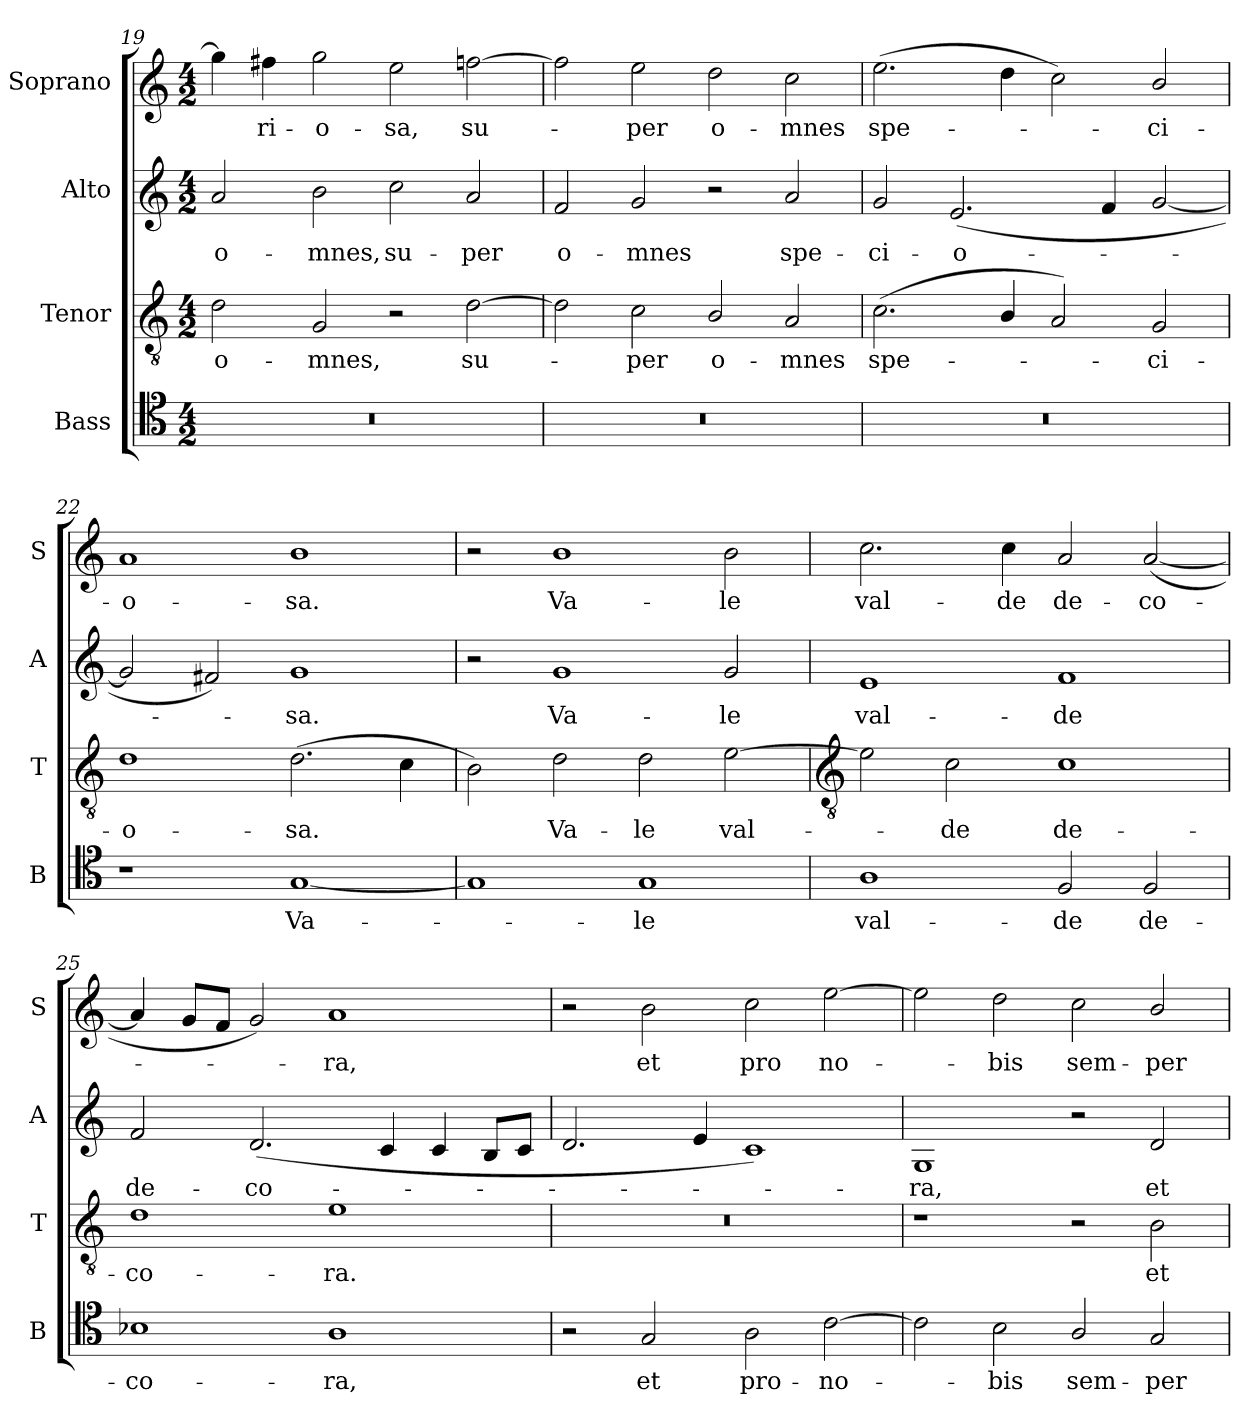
**kern	**text	**kern	**text	**kern	**text	**kern	**text
*part4	*part4	*part3	*part3	*part2	*part2	*part1	*part1
*staff4	*staff4	*staff3	*staff3	*staff2	*staff2	*staff1	*staff1
*I"Bass	*	*I"Tenor	*	*I"Alto	*	*I"Soprano	*
*I'B	*	*I'T	*	*I'A	*	*I'S	*
*clefC4	*	*clefGv2	*	*clefG2	*	*clefG2	*
*k[]	*	*k[]	*	*k[]	*	*k[]	*
*C:	*	*C:	*	*C:	*	*C:	*
*M4/2	*	*M4/2	*	*M4/2	*	*M4/2	*
=19	=19	=19	=19	=19	=19	=19	=19
!	!	!	!LO:LY:b	!	!LO:LY:b	!	!
0r	.	2d	o-	2a	o-	4gg]	.
!	!	!	!	!	!	!	!LO:LY:b
.	.	.	.	.	.	4ff#	ri-
!	!	!	!LO:LY:b	!	!LO:LY:b	!	!LO:LY:b
.	.	2G	-mnes,	2b	-mnes,	2gg	-o-
!	!	!	!	!	!LO:LY:b	!	!LO:LY:b
.	.	2r	.	2cc	su-	2ee	-sa,
!	!	!	!LO:LY:b	!	!LO:LY:b	!	!LO:LY:b
.	.	[2d	su-	2a	-per	[2ff	su-
=20	=20	=20	=20	=20	=20	=20	=20
!	!	!	!	!	!LO:LY:b	!	!
0r	.	2d]	.	2f	o-	2ff]	.
!	!	!	!LO:LY:b	!	!LO:LY:b	!	!LO:LY:b
.	.	2c	per	2g	-mnes	2ee	per
!	!	!	!LO:LY:b	!	!	!	!LO:LY:b
.	.	2B/	o-	2r	.	2dd	o-
!	!	!	!LO:LY:b	!	!LO:LY:b	!	!LO:LY:b
.	.	2A	-mnes	2a	spe-	2cc	-mnes
=21	=21	=21	=21	=21	=21	=21	=21
!	!	!	!LO:LY:b	!	!LO:LY:b	!	!LO:LY:b
0r	.	(<2.c	spe-	2g	-ci-	(>2.ee	spe-
!	!	!	!	!	!LO:LY:b	!	!
.	.	.	.	(<2.e	-o-	.	.
.	.	4B/	.	.	.	4dd	.
.	.	2A)	.	.	.	2cc)	.
.	.	.	.	4f	.	.	.
!	!	!	!LO:LY:b	!	!	!	!LO:LY:b
.	.	2G	ci-	[2g	.	2b/	ci-
=22	=22	=22	=22	=22	=22	=22	=22
!	!	!	!LO:LY:b	!	!	!	!LO:LY:b
1r	.	1d	-o-	2g]	.	1a	-o-
.	.	.	.	2f#X)	.	.	.
!	!LO:LY:b	!	!LO:LY:b	!	!LO:LY:b	!	!LO:LY:b
[1G	Va-	(>2.d	-sa.	1g	sa.	1b	-sa.
.	.	4c	.	.	.	.	.
=23	=23	=23	=23	=23	=23	=23	=23
1G]	.	2B)	.	2r	.	2r	.
!	!	!	!LO:LY:b	!	!LO:LY:b	!	!LO:LY:b
.	.	2d	Va-	1g	Va-	1b	Va-
!	!LO:LY:b	!	!LO:LY:b	!	!	!	!
1G	le	2d	-le	.	.	.	.
!	!	!	!LO:LY:b	!	!LO:LY:b	!	!LO:LY:b
.	.	[2e	val-	2g	-le	2b	-le
!!LO:LB:g=z
=24	=24	=24	=24	=24	=24	=24	=24
*	*	*clefGv2	*	*	*	*	*
!	!LO:LY:b	!	!	!	!LO:LY:b	!	!LO:LY:b
1A	val-	2e]	.	1e	val-	2.cc	val-
!	!	!	!LO:LY:b	!	!	!	!
.	.	2c	de	.	.	.	.
!	!	!	!	!	!	!	!LO:LY:b
.	.	.	.	.	.	4cc	-de
!	!LO:LY:b	!	!LO:LY:b	!	!LO:LY:b	!	!LO:LY:b
2F	-de	1c	de-	1f	-de	2a	de-
!	!LO:LY:b	!	!	!	!	!	!LO:LY:b
2F	de-	.	.	.	.	(<[2a	-co-
=25	=25	=25	=25	=25	=25	=25	=25
!	!LO:LY:b	!	!LO:LY:b	!	!LO:LY:b	!	!
1B-X	-co-	1d	-co-	2f	de-	4a]	.
.	.	.	.	.	.	8gL	.
.	.	.	.	.	.	8fJ	.
!	!	!	!	!	!LO:LY:b	!	!
.	.	.	.	(<2.d	-co-	2g)	.
!	!LO:LY:b	!	!LO:LY:b	!	!	!	!LO:LY:b
1A	-ra,	1e	-ra.	.	.	1a	ra,
.	.	.	.	4c	.	.	.
.	.	.	.	4c	.	.	.
.	.	.	.	8BL	.	.	.
.	.	.	.	8cJ	.	.	.
=26	=26	=26	=26	=26	=26	=26	=26
2r	.	0r	.	2.d	.	2r	.
!	!LO:LY:b	!	!	!	!	!	!LO:LY:b
2G	et	.	.	.	.	2b	et
.	.	.	.	4e	.	.	.
!	!LO:LY:b	!	!	!	!	!	!LO:LY:b
2A	pro-	.	.	1c)	.	2cc	pro
!	!LO:LY:b	!	!	!	!	!	!LO:LY:b
[2c	-no-	.	.	.	.	[2ee	no-
=27	=27	=27	=27	=27	=27	=27	=27
!	!	!	!	!	!LO:LY:b	!	!
2c]	.	1r	.	1G	ra,	2ee]	.
!	!LO:LY:b	!	!	!	!	!	!LO:LY:b
2B	bis	.	.	.	.	2dd	bis
!	!LO:LY:b	!	!	!	!	!	!LO:LY:b
2A/	sem-	2r	.	2r	.	2cc	sem-
!	!LO:LY:b	!	!LO:LY:b	!	!LO:LY:b	!	!LO:LY:b
2G	-per	2B	et	2d	et	2b/	-per
=	=	=	=	=	=	=	=
*-	*-	*-	*-	*-	*-	*-	*-
